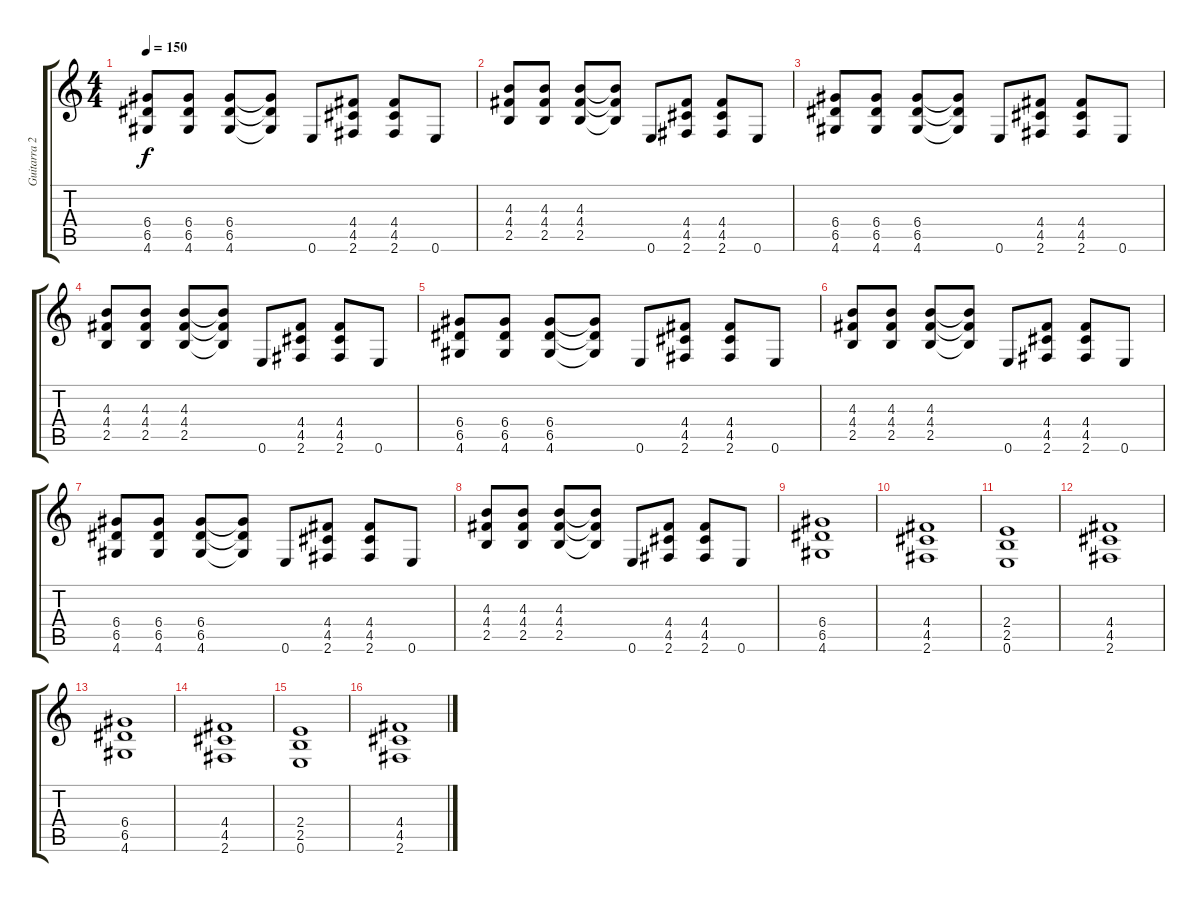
\track ("Guitarra 2" "Guitarra 2") {instrument distortionguitar}
\staff {score tabs}
\tuning (E4 B3 G3 D3 A2 E2) {hide}
\ts (4 4)
\tempo 150
\clef g2
\ks c
(6.4 6.5 4.6).8{dy f} (6.4 6.5 4.6).8 (6.4 6.5 4.6).8 (6.4{t} 6.5{t} 4.6{t}).8 0.6.8 (4.4 4.5 2.6).8 (4.4 4.5 2.6).8 0.6.8 |
(4.3 4.4 2.5).8 (4.3 4.4 2.5).8 (4.3 4.4 2.5).8 (4.3{t} 4.4{t} 2.5{t}).8 0.6.8 (4.4 4.5 2.6).8 (4.4 4.5 2.6).8 0.6.8 |
(6.4 6.5 4.6).8 (6.4 6.5 4.6).8 (6.4 6.5 4.6).8 (6.4{t} 6.5{t} 4.6{t}).8 0.6.8 (4.4 4.5 2.6).8 (4.4 4.5 2.6).8 0.6.8 |
(4.3 4.4 2.5).8 (4.3 4.4 2.5).8 (4.3 4.4 2.5).8 (4.3{t} 4.4{t} 2.5{t}).8 0.6.8 (4.4 4.5 2.6).8 (4.4 4.5 2.6).8 0.6.8 |
(6.4 6.5 4.6).8 (6.4 6.5 4.6).8 (6.4 6.5 4.6).8 (6.4{t} 6.5{t} 4.6{t}).8 0.6.8 (4.4 4.5 2.6).8 (4.4 4.5 2.6).8 0.6.8 |
(4.3 4.4 2.5).8 (4.3 4.4 2.5).8 (4.3 4.4 2.5).8 (4.3{t} 4.4{t} 2.5{t}).8 0.6.8 (4.4 4.5 2.6).8 (4.4 4.5 2.6).8 0.6.8 |
(6.4 6.5 4.6).8 (6.4 6.5 4.6).8 (6.4 6.5 4.6).8 (6.4{t} 6.5{t} 4.6{t}).8 0.6.8 (4.4 4.5 2.6).8 (4.4 4.5 2.6).8 0.6.8 |
(4.3 4.4 2.5).8 (4.3 4.4 2.5).8 (4.3 4.4 2.5).8 (4.3{t} 4.4{t} 2.5{t}).8 0.6.8 (4.4 4.5 2.6).8 (4.4 4.5 2.6).8 0.6.8 |
(6.4 6.5 4.6).1 |
(4.4 4.5 2.6).1 |
(2.4 2.5 0.6).1 |
(4.4 4.5 2.6).1 |
(6.4 6.5 4.6).1 |
(4.4 4.5 2.6).1 |
(2.4 2.5 0.6).1 |
(4.4 4.5 2.6).1
